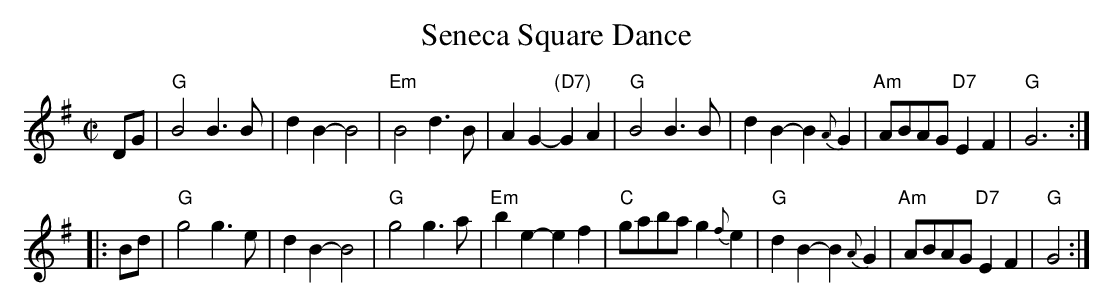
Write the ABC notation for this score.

X:1
T: Seneca Square Dance
M: C|
L: 1/8
K: G
DG |\
"G"B4 B3B | d2B2- B4 | "Em"B4 d3B | A2G2- "(D7)"G2A2 |\
"G"B4 B3B | d2B2- B2{A}G2 | "Am"ABAG "D7"E2F2 | "G"G6 :|
|: Bd |\
"G"g4 g3e | d2B2- B4 | "G"g4 g3a | "Em" b2e2- e2f2 |\
"C"gaba g2{f}e2 | "G"d2B2- B2{A}G2 | "Am"ABAG "D7"E2F2 | "G"G4 :|
